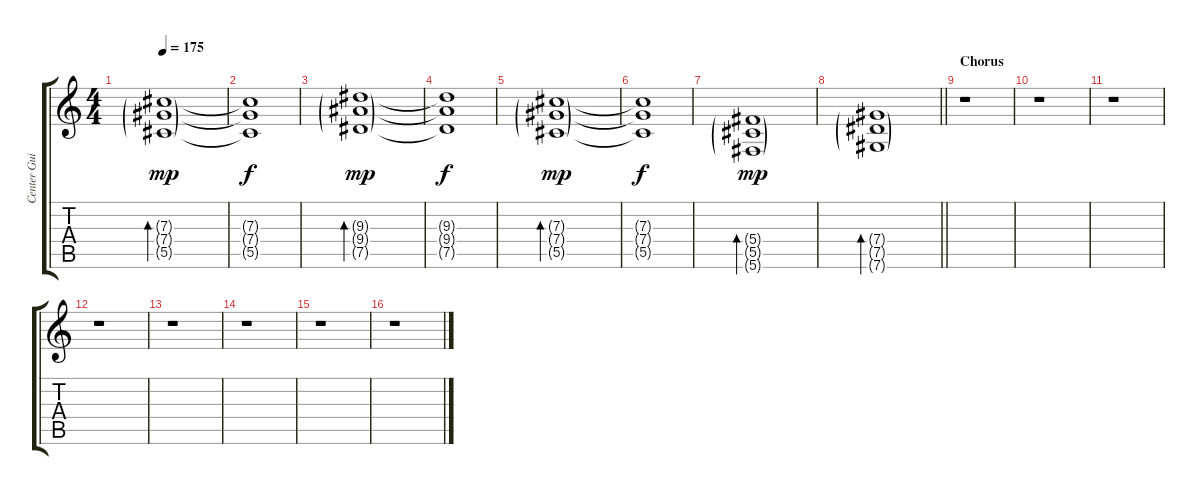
\track ("Center Guitar I" "Center Gui") {instrument acousticguitarsteel}
\staff {score tabs}
\tuning (Eb4 Bb3 Gb3 Db3 Ab2 Db2) {hide}
\ts (4 4)
\tempo 175
\clef g2
\ks c
(7.3{g} 7.4{g} 5.5{g}).1{bd 480 dy mp} |
(7.3{t} 7.4{t} 5.5{t}).1{dy f} |
(9.3{g} 9.4{g} 7.5{g}).1{bd 480 dy mp} |
(9.3{t} 9.4{t} 7.5{t}).1{dy f} |
(7.3{g} 7.4{g} 5.5{g}).1{bd 480 dy mp} |
(7.3{t} 7.4{t} 5.5{t}).1{dy f} |
(5.4{g} 5.5{g} 5.6{g}).1{bd 480 dy mp} |
\barLineRight lightlight
(7.4{g} 7.5{g} 7.6{g}).1{bd 480} |
\section ("" "Chorus")
r.1 |
r.1 |
r.1 |
r.1 |
r.1 |
r.1 |
r.1 |
r.1
